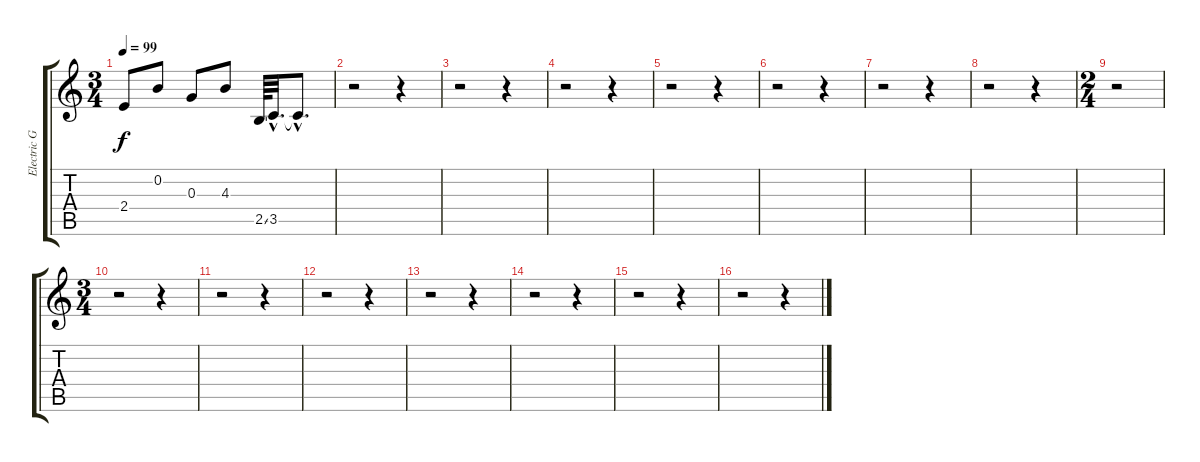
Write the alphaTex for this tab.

\track ("Electric Guitar (Riff A)" "Electric G") {instrument distortionguitar}
\staff {score tabs}
\tuning (E4 B3 G3 D3 A2 E2) {hide}
\ts (3 4)
\tempo 99
\clef g2
\ks c
2.4.8{dy f} 0.2.8 0.3.8 4.3.8 2.5{ss}.64 3.5{hac}.32{d} 3.5{hac t}.8{d} |
r.2 r.4 |
r.2 r.4 |
r.2 r.4 |
r.2 r.4 |
r.2 r.4 |
r.2 r.4 |
r.2 r.4 |
\ts (2 4)
r.2 |
\ts (3 4)
r.2 r.4 |
r.2 r.4 |
r.2 r.4 |
r.2 r.4 |
r.2 r.4 |
r.2 r.4 |
r.2 r.4
